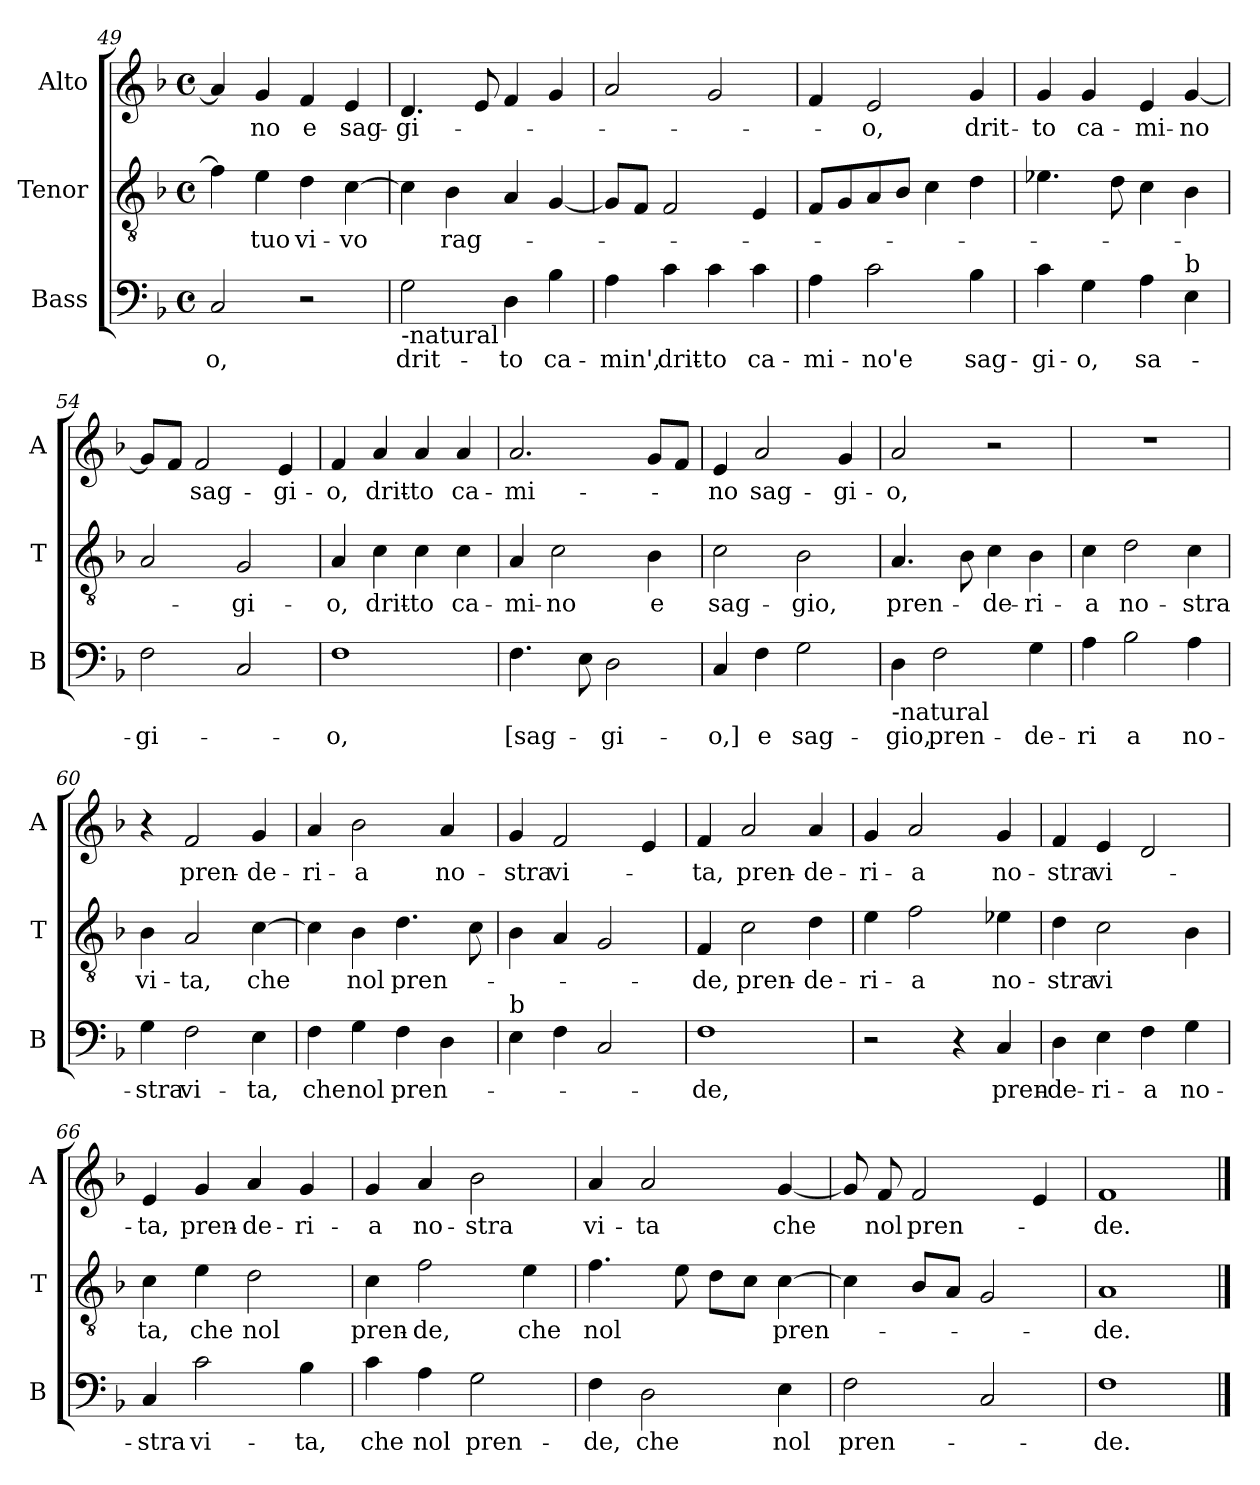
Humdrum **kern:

**kern	**text	**kern	**text	**kern	**text
*part3	*part3	*part2	*part2	*part1	*part1
*staff3	*staff3	*staff2	*staff2	*staff1	*staff1
*I"Bass	*	*I"Tenor	*	*I"Alto	*
*I'B	*	*I'T	*	*I'A	*
*clefF4	*	*clefGv2	*	*clefG2	*
*k[b-]	*	*k[b-]	*	*k[b-]	*
*F:	*	*F:	*	*F:	*
*M4/4	*	*M4/4	*	*M4/4	*
*met(c)	*	*met(c)	*	*met(c)	*
=49	=49	=49	=49	=49	=49
!	!LO:LY:b	!	!	!	!
2C/	-o,	4f\]	.	4a/]	.
!	!	!	!LO:LY:b	!	!LO:LY:b
.	.	4e\	tuo	4g/	-no
!	!	!	!LO:LY:b	!	!LO:LY:b
2r	.	4d\	vi-	4f/	e
!	!	!	!LO:LY:b	!	!LO:LY:b
.	.	[4c\	-vo	4e/	sag-
=50	=50	=50	=50	=50	=50
!LO:TX:b:t=-natural	!	!	!	!	!
!	!LO:LY:b	!	!	!	!LO:LY:b
2G\	drit-	4c\]	.	4.d/	-gi-
!	!	!	!LO:LY:b	!	!
.	.	4B-\	rag-	.	.
.	.	.	.	8e/	.
!	!LO:LY:b	!	!	!	!
4D\	-to	4A/	.	4f/	.
!	!LO:LY:b	!	!	!	!
4B-\	ca-	[4G/	.	4g/	.
!!LO:LB:g=z
=51	=51	=51	=51	=51	=51
!	!LO:LY:b	!	!	!	!
4A\	-min',	8G/L]	.	2a/	.
.	.	8F/J	.	.	.
!	!LO:LY:b	!	!	!	!
4c\	drit-	2F/	.	.	.
!	!LO:LY:b	!	!	!	!
4c\	-to	.	.	2g/	.
!	!LO:LY:b	!	!	!	!
4c\	ca-	4E/	.	.	.
=52	=52	=52	=52	=52	=52
!	!LO:LY:b	!	!	!	!
4A\	-mi-	8F/L	.	4f/	.
.	.	8G/	.	.	.
!	!LO:LY:b	!	!	!	!LO:LY:b
2c\	-no'e	8A/	.	2e/	-o,
.	.	8B-/J	.	.	.
.	.	4c\	.	.	.
!	!LO:LY:b	!	!	!	!LO:LY:b
4B-\	sag-	4d\	.	4g/	drit-
=53	=53	=53	=53	=53	=53
!	!LO:LY:b	!	!	!	!LO:LY:b
4c\	-gi-	4.e-X\	.	4g/	-to
!	!LO:LY:b	!	!	!	!LO:LY:b
4G\	-o,	.	.	4g/	ca-
.	.	8d\	.	.	.
!	!LO:LY:b	!	!	!	!LO:LY:b
4A\	sa-	4c\	.	4e/	-mi-
!LO:TX:a:t=b	!	!	!	!	!
!	!	!	!	!	!LO:LY:b
4E\	.	4B-\	.	[4g/	-no
=54	=54	=54	=54	=54	=54
!	!LO:LY:b	!	!	!	!
2F\	-gi-	2A/	.	8g/L]	.
.	.	.	.	8f/J	.
!	!	!	!	!	!LO:LY:b
.	.	.	.	2f/	sag-
!	!	!	!LO:LY:b	!	!
2C/	.	2G/	-gi-	.	.
!	!	!	!	!	!LO:LY:b
.	.	.	.	4e/	-gi-
=55	=55	=55	=55	=55	=55
!	!LO:LY:b	!	!LO:LY:b	!	!LO:LY:b
1F	-o,	4A/	-o,	4f/	-o,
!	!	!	!LO:LY:b	!	!LO:LY:b
.	.	4c\	drit-	4a/	drit-
!	!	!	!LO:LY:b	!	!LO:LY:b
.	.	4c\	-to	4a/	-to
!	!	!	!LO:LY:b	!	!LO:LY:b
.	.	4c\	ca-	4a/	ca-
!!LO:PB:g=z
=56	=56	=56	=56	=56	=56
!	!LO:LY:b	!	!LO:LY:b	!	!LO:LY:b
4.F\	[sag-	4A/	-mi-	2.a/	-mi-
!	!	!	!LO:LY:b	!	!
.	.	2c\	-no	.	.
8E\	.	.	.	.	.
!	!LO:LY:b	!	!	!	!
2D\	-gi-	.	.	.	.
!	!	!	!LO:LY:b	!	!
.	.	4B-\	e	8g/L	.
.	.	.	.	8f/J	.
=57	=57	=57	=57	=57	=57
!	!LO:LY:b	!	!LO:LY:b	!	!LO:LY:b
4C/	-o,]	2c\	sag-	4e/	-no
!	!LO:LY:b	!	!	!	!LO:LY:b
4F\	e	.	.	2a/	sag-
!	!LO:LY:b	!	!LO:LY:b	!	!
2G\	sag-	2B-\	-gio,	.	.
!	!	!	!	!	!LO:LY:b
.	.	.	.	4g/	-gi-
=58	=58	=58	=58	=58	=58
!LO:TX:b:t=-natural	!	!	!	!	!
!	!LO:LY:b	!	!LO:LY:b	!	!LO:LY:b
4D\	-gio,	4.A/	pren-	2a/	-o,
!	!LO:LY:b	!	!	!	!
2F\	pren-	.	.	.	.
.	.	8B-\	.	.	.
!	!	!	!LO:LY:b	!	!
.	.	4c\	-de-	2r	.
!	!LO:LY:b	!	!LO:LY:b	!	!
4G\	-de-	4B-\	-ri-	.	.
=59	=59	=59	=59	=59	=59
!	!LO:LY:b	!	!LO:LY:b	!	!
4A\	-ri	4c\	-a	1r	.
!	!LO:LY:b	!	!LO:LY:b	!	!
2B-\	a	2d\	no-	.	.
!	!LO:LY:b	!	!LO:LY:b	!	!
4A\	no-	4c\	-stra	.	.
=60	=60	=60	=60	=60	=60
!	!LO:LY:b	!	!LO:LY:b	!	!
4G\	-stra	4B-\	vi-	4r	.
!	!LO:LY:b	!	!LO:LY:b	!	!LO:LY:b
2F\	vi-	2A/	-ta,	2f/	pren-
!	!LO:LY:b	!	!LO:LY:b	!	!LO:LY:b
4E\	-ta,	[4c\	che	4g/	-de-
!!LO:LB:g=z
=61	=61	=61	=61	=61	=61
!	!LO:LY:b	!	!	!	!LO:LY:b
4F\	che	4c\]	.	4a/	-ri-
!	!LO:LY:b	!	!LO:LY:b	!	!LO:LY:b
4G\	nol	4B-\	nol	2b-\	-a
!	!LO:LY:b	!	!LO:LY:b	!	!
4F\	pren-	4.d\	pren-	.	.
!	!	!	!	!	!LO:LY:b
4D\	.	.	.	4a/	no-
.	.	8c\	.	.	.
=62	=62	=62	=62	=62	=62
!LO:TX:a:t=b	!	!	!	!	!
!	!	!	!	!	!LO:LY:b
4E\	.	4B-\	.	4g/	-stra
!	!	!	!	!	!LO:LY:b
4F\	.	4A/	.	2f/	vi-
2C/	.	2G/	.	.	.
.	.	.	.	4e/	.
=63	=63	=63	=63	=63	=63
!	!LO:LY:b	!	!LO:LY:b	!	!LO:LY:b
1F	-de,	4F/	-de,	4f/	-ta,
!	!	!	!LO:LY:b	!	!LO:LY:b
.	.	2c\	pren-	2a/	pren-
!	!	!	!LO:LY:b	!	!LO:LY:b
.	.	4d\	-de-	4a/	-de-
=64	=64	=64	=64	=64	=64
!	!	!	!LO:LY:b	!	!LO:LY:b
2r	.	4e\	-ri-	4g/	-ri-
!	!	!	!LO:LY:b	!	!LO:LY:b
.	.	2f\	-a	2a/	-a
4r	.	.	.	.	.
!	!LO:LY:b	!	!LO:LY:b	!	!LO:LY:b
4C/	pren-	4e-X\	no-	4g/	no-
=65	=65	=65	=65	=65	=65
!	!LO:LY:b	!	!LO:LY:b	!	!LO:LY:b
4D\	-de-	4d\	-stra	4f/	-stra
!	!LO:LY:b	!	!LO:LY:b	!	!LO:LY:b
4E\	-ri-	2c\	vi	4e/	vi-
!	!LO:LY:b	!	!	!	!
4F\	-a	.	.	2d/	.
!	!LO:LY:b	!	!	!	!
4G\	no-	4B-\	.	.	.
!!LO:LB:g=z
=66	=66	=66	=66	=66	=66
!	!LO:LY:b	!	!LO:LY:b	!	!LO:LY:b
4C/	-stra	4c\	ta,	4e/	-ta,
!	!LO:LY:b	!	!LO:LY:b	!	!LO:LY:b
2c\	vi-	4e\	che	4g/	pren-
!	!	!	!LO:LY:b	!	!LO:LY:b
.	.	2d\	nol	4a/	-de-
!	!LO:LY:b	!	!	!	!LO:LY:b
4B-\	-ta,	.	.	4g/	-ri-
=67	=67	=67	=67	=67	=67
!	!LO:LY:b	!	!LO:LY:b	!	!LO:LY:b
4c\	che	4c\	pren-	4g/	-a
!	!LO:LY:b	!	!LO:LY:b	!	!LO:LY:b
4A\	nol	2f\	-de,	4a/	no-
!	!LO:LY:b	!	!	!	!LO:LY:b
2G\	pren-	.	.	2b-\	-stra
!	!	!	!LO:LY:b	!	!
.	.	4e\	che	.	.
=68	=68	=68	=68	=68	=68
!	!LO:LY:b	!	!LO:LY:b	!	!LO:LY:b
4F\	-de,	4.f\	nol	4a/	vi-
!	!LO:LY:b	!	!	!	!LO:LY:b
2D\	che	.	.	2a/	-ta
.	.	8e\	.	.	.
.	.	8d\L	.	.	.
.	.	8c\J	.	.	.
!	!LO:LY:b	!	!LO:LY:b	!	!LO:LY:b
4E\	nol	[4c\	pren-	[4g/	che
=69	=69	=69	=69	=69	=69
!	!LO:LY:b	!	!	!	!
2F\	pren-	4c\]	.	8g/]	.
!	!	!	!	!	!LO:LY:b
.	.	.	.	8f/	nol
!	!	!	!	!	!LO:LY:b
.	.	8B-/L	.	2f/	pren-
.	.	8A/J	.	.	.
2C/	.	2G/	.	.	.
.	.	.	.	4e/	.
=70	=70	=70	=70	=70	=70
!	!LO:LY:b	!	!LO:LY:b	!	!LO:LY:b
1F	-de.	1A	-de.-	1f	-de.
==	==	==	==	==	==
*-	*-	*-	*-	*-	*-
